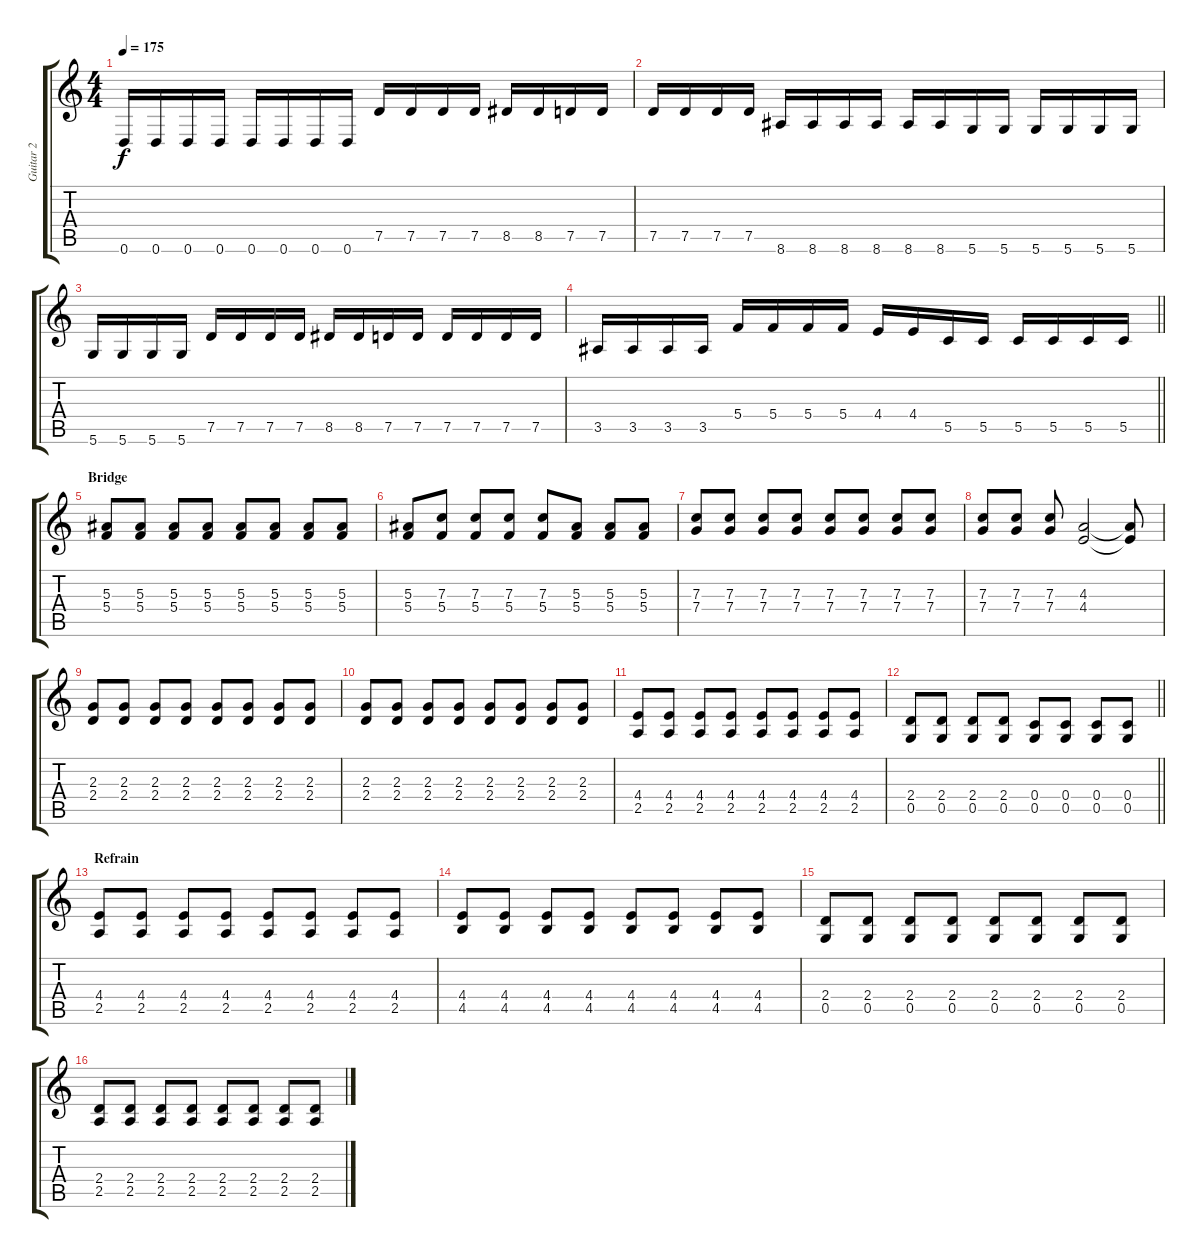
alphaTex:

\track ("Guitar 2" "Guitar 2") {instrument distortionguitar}
\staff {score tabs}
\tuning (D4 A3 F3 C3 G2 D2) {hide}
\ts (4 4)
\tempo 175
\clef g2
\ks c
0.6.16{dy f} 0.6.16 0.6.16 0.6.16 0.6.16 0.6.16 0.6.16 0.6.16 7.5.16 7.5.16 7.5.16 7.5.16 8.5.16 8.5.16 7.5.16 7.5.16 |
7.5.16 7.5.16 7.5.16 7.5.16 8.6.16 8.6.16 8.6.16 8.6.16 8.6.16 8.6.16 5.6.16 5.6.16 5.6.16 5.6.16 5.6.16 5.6.16 |
5.6.16 5.6.16 5.6.16 5.6.16 7.5.16 7.5.16 7.5.16 7.5.16 8.5.16 8.5.16 7.5.16 7.5.16 7.5.16 7.5.16 7.5.16 7.5.16 |
\barLineRight lightlight
3.5.16 3.5.16 3.5.16 3.5.16 5.4.16 5.4.16 5.4.16 5.4.16 4.4.16 4.4.16 5.5.16 5.5.16 5.5.16 5.5.16 5.5.16 5.5.16 |
\section ("" "Bridge")
(5.3 5.4).8 (5.3 5.4).8 (5.3 5.4).8 (5.3 5.4).8 (5.3 5.4).8 (5.3 5.4).8 (5.3 5.4).8 (5.3 5.4).8 |
(5.3 5.4).8 (7.3 5.4).8 (7.3 5.4).8 (7.3 5.4).8 (7.3 5.4).8 (5.3 5.4).8 (5.3 5.4).8 (5.3 5.4).8 |
(7.3 7.4).8 (7.3 7.4).8 (7.3 7.4).8 (7.3 7.4).8 (7.3 7.4).8 (7.3 7.4).8 (7.3 7.4).8 (7.3 7.4).8 |
(7.3 7.4).8 (7.3 7.4).8 (7.3 7.4).8 (4.3 4.4).2 (4.3{t} 4.4{t}).8 |
(2.3 2.4).8 (2.3 2.4).8 (2.3 2.4).8 (2.3 2.4).8 (2.3 2.4).8 (2.3 2.4).8 (2.3 2.4).8 (2.3 2.4).8 |
(2.3 2.4).8 (2.3 2.4).8 (2.3 2.4).8 (2.3 2.4).8 (2.3 2.4).8 (2.3 2.4).8 (2.3 2.4).8 (2.3 2.4).8 |
(4.4 2.5).8 (4.4 2.5).8 (4.4 2.5).8 (4.4 2.5).8 (4.4 2.5).8 (4.4 2.5).8 (4.4 2.5).8 (4.4 2.5).8 |
\barLineRight lightlight
(2.4 0.5).8 (2.4 0.5).8 (2.4 0.5).8 (2.4 0.5).8 (0.4 0.5).8 (0.4 0.5).8 (0.4 0.5).8 (0.4 0.5).8 |
\section ("" "Refrain")
(4.4 2.5).8 (4.4 2.5).8 (4.4 2.5).8 (4.4 2.5).8 (4.4 2.5).8 (4.4 2.5).8 (4.4 2.5).8 (4.4 2.5).8 |
(4.4 4.5).8 (4.4 4.5).8 (4.4 4.5).8 (4.4 4.5).8 (4.4 4.5).8 (4.4 4.5).8 (4.4 4.5).8 (4.4 4.5).8 |
(2.4 0.5).8 (2.4 0.5).8 (2.4 0.5).8 (2.4 0.5).8 (2.4 0.5).8 (2.4 0.5).8 (2.4 0.5).8 (2.4 0.5).8 |
(2.4 2.5).8 (2.4 2.5).8 (2.4 2.5).8 (2.4 2.5).8 (2.4 2.5).8 (2.4 2.5).8 (2.4 2.5).8 (2.4 2.5).8
